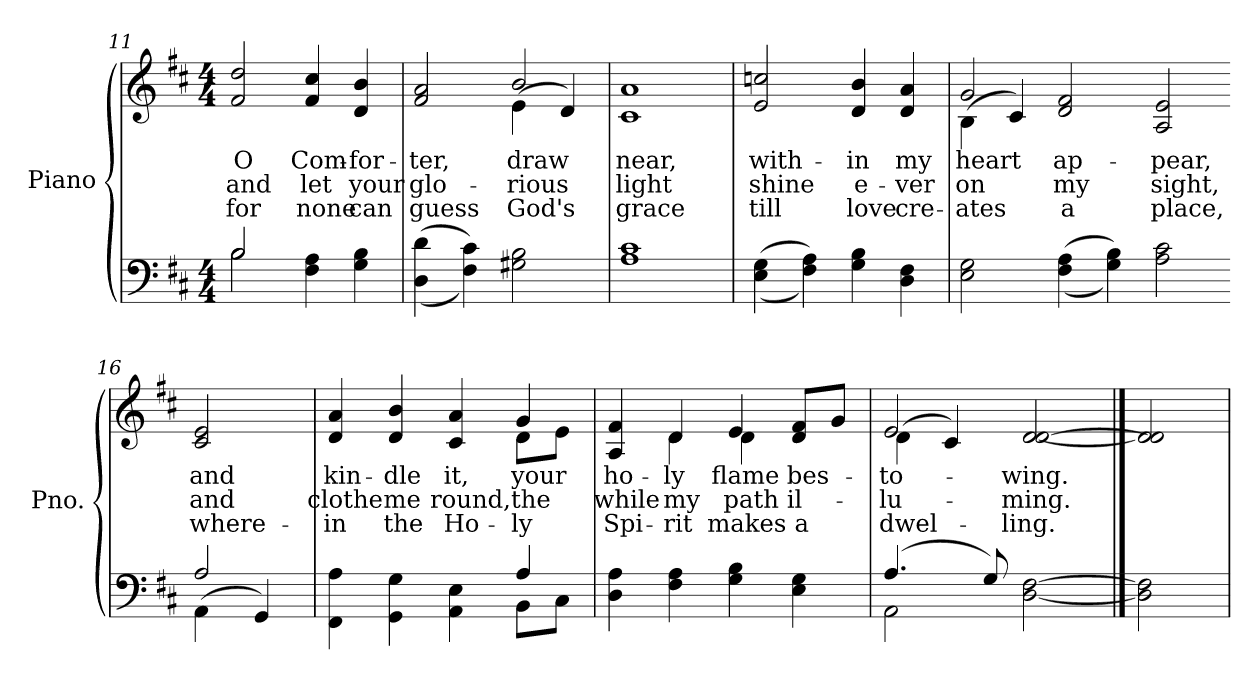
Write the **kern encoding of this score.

**kern	**kern	**text	**text	**text
*part2	*part1	*part1	*part1	*part1
*staff2	*staff1	*staff1	*staff1	*staff1
*I"Piano	*I"Piano	*	*	*
*I'Pno.	*I'Pno.	*	*	*
*clefF4	*clefG2	*	*	*
*k[f#c#]	*k[f#c#]	*	*	*
*D:	*D:	*	*	*
*M4/4	*M4/4	*	*	*
=11	=11	=11	=11	=11
*^	*	*	*	*
!	!	!	!LO:LY:b:color=#000000	!LO:LY:b:color=#000000	!LO:LY:b:color=#000000
2Bi/	2Bi\	2f#i/ 2ddi	O	and	for
!	!	!	!LO:LY:b:color=#000000	!LO:LY:b:color=#000000	!LO:LY:b:color=#000000
4F#i\ 4Ai	2ryy	4f#i/ 4cc#i	Com-	let	none
!	!	!	!LO:LY:b:color=#000000	!LO:LY:b:color=#000000	!LO:LY:b:color=#000000
4Gi\ 4Bi	.	4di/ 4bi	-for-	your	can
*v	*v	*	*	*	*
=12	=12	=12	=12	=12
!	!	!LO:LY:b:color=#000000	!LO:LY:b:color=#000000	!LO:LY:b:color=#000000
*	*^	*	*	*
((4Di\ 4di	2f#i/ 2ai	2ryy	-ter,	glo-	guess
4F#i\ 4c#i))	.	.	.	.	.
!	!	!	!LO:LY:b:color=#000000	!LO:LY:b:color=#000000	!LO:LY:b:color=#000000
2G#Xi\ 2Bi	2bi/	(4ei\	draw	-rious	God's
.	.	4di/)	.	.	.
*	*v	*v	*	*	*
=13	=13	=13	=13	=13
*	*^	*	*	*
!	!	!	!LO:LY:b:color=#000000	!LO:LY:b:color=#000000	!LO:LY:b:color=#000000
*	*v	*v	*	*	*
1Ai 1c#i	1c#i 1ai	near,	light	grace
=14	=14	=14	=14	=14
!	!	!LO:LY:b:color=#000000	!LO:LY:b:color=#000000	!LO:LY:b:color=#000000
((4Ei\ 4Gi	2ei/ 2ccni	with-	shine	till
4F#i\ 4Ai))	.	.	.	.
!	!	!LO:LY:b:color=#000000	!LO:LY:b:color=#000000	!LO:LY:b:color=#000000
4Gi\ 4Bi	4di/ 4bi	-in	e-	love
!	!	!LO:LY:b:color=#000000	!LO:LY:b:color=#000000	!LO:LY:b:color=#000000
4Di\ 4F#i	4di/ 4ai	my	-ver	cre-
!!LO:LB:g=z
=15	=15	=15	=15	=15
!	!	!LO:LY:b:color=#000000	!LO:LY:b:color=#000000	!LO:LY:b:color=#000000
*	*^	*	*	*
2Ei\ 2Gi	2gi/	(4Bi\	heart	on	-ates
.	.	4c#i/)	.	.	.
!	!	!	!LO:LY:b:color=#000000	!LO:LY:b:color=#000000	!LO:LY:b:color=#000000
((4F#i\ 4Ai	2di/ 2f#i	1ryy	ap-	my	a
4Gi\ 4Bi))	.	.	.	.	.
!	!	!	!LO:LY:b:color=#000000	!LO:LY:b:color=#000000	!LO:LY:b:color=#000000
2Ai\ 2c#i	2Ai/ 2ei	.	-pear,	sight,	place,
*	*v	*v	*	*	*
=16-	=16-	=16-	=16-	=16-
*^	*	*	*	*
!	!	!	!LO:LY:b:color=#000000	!LO:LY:b:color=#000000	!LO:LY:b:color=#000000
2Ai/	(4AAi\	2c#i/ 2ei	and	and	where-
.	4GGi/)	.	.	.	.
=17	=17	=17	=17	=17	=17
!	!	!	!LO:LY:b:color=#000000	!LO:LY:b:color=#000000	!LO:LY:b:color=#000000
*	*	*^	*	*	*
4FF#i\ 4Ai	2.ryy	4di/ 4ai	2.ryy	kin-	clothe	-in
!	!	!	!	!LO:LY:b:color=#000000	!LO:LY:b:color=#000000	!LO:LY:b:color=#000000
4GGi\ 4Gi	.	4di/ 4bi	.	-dle	me	the
!	!	!	!	!LO:LY:b:color=#000000	!LO:LY:b:color=#000000	!LO:LY:b:color=#000000
4AAi\ 4Ei	.	4c#i/ 4ai	.	it,	round,	Ho-
!	!	!	!	!LO:LY:b:color=#000000	!LO:LY:b:color=#000000	!LO:LY:b:color=#000000
4Ai/	8BBi\L	4gi/	8di\L	your	the	-ly
.	8C#i\J	.	8ei\J	.	.	.
*v	*v	*	*	*	*	*
!!LO:LB:g=z	!!
=18	=18	=18	=18	=18	=18
*^	*	*	*	*	*
!	!	!	!	!LO:LY:b:color=#000000	!LO:LY:b:color=#000000	!LO:LY:b:color=#000000
*v	*v	*	*	*	*	*
4Di\ 4Ai	4Ai/ 4f#i	4ryy	ho-	while	Spi-
!	!	!	!LO:LY:b:color=#000000	!LO:LY:b:color=#000000	!LO:LY:b:color=#000000
4F#i\ 4Ai	4di/	4di\	-ly	my	-rit
!	!	!	!LO:LY:b:color=#000000	!LO:LY:b:color=#000000	!LO:LY:b:color=#000000
4Gi\ 4Bi	4ei/	4di\	flame	path	makes
!	!	!	!LO:LY:b:color=#000000	!LO:LY:b:color=#000000	!LO:LY:b:color=#000000
4Ei\ 4Gi	8di/ 8f#i/L	4ryy	bes-	il-	a
.	8gi/J	.	.	.	.
=19	=19	=19	=19	=19	=19
*^	*	*	*	*	*
!	!	!	!	!LO:LY:b:color=#000000	!LO:LY:b:color=#000000	!LO:LY:b:color=#000000
(4.Ai/	2AAi\	2ei/	(4di\	-to-	-lu-	dwel-
.	.	.	4c#i/)	.	.	.
8Gi/)	.	.	.	.	.	.
!	!	!	!	!LO:LY:b:color=#000000	!LO:LY:b:color=#000000	!LO:LY:b:color=#000000
[2Di [2F#i	1ryy	[2di [2di	1ryy	-wing.	-ming.	-ling.
*v	*v	*	*	*	*	*
*	*v	*v	*	*	*
==20	==20	==20	==20	==20
2Di] 2F#i]	2di] 2di]	.	.	.
=	=	=	=	=
*-	*-	*-	*-	*-
